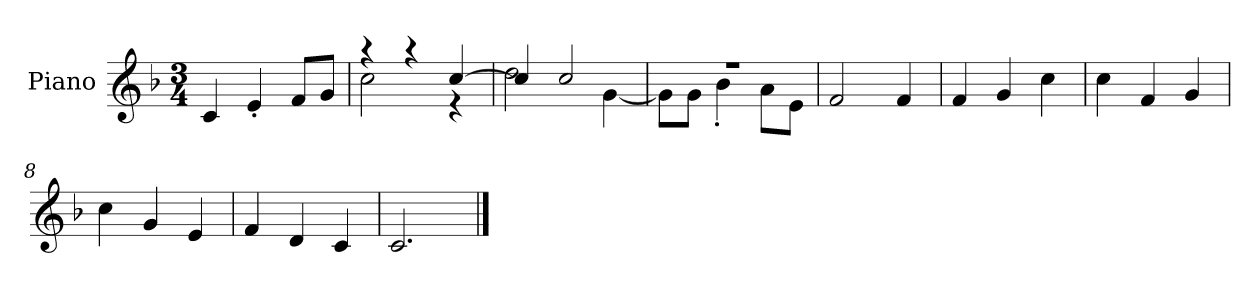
**kern
*part1
*staff1
*I"Piano
*I'P-no
*clefG2
*k[b-]
*M3/4
*MM177
=1
4c/
4e'/
8f/L
8g/J
=2
*^
4r	2cc\
4r	.
[4cc/	4r
=3	=3
4cc/]	2dd\
2cc/	.
.	[4g\
=4	=4
2.r	8g\L]
.	8g\J
.	4b-'\
.	8a\L
.	8e\J
*v	*v
=5
2f/
4f/
=6
4f/
4g/
4cc\
=7
4cc\
4f/
4g/
=8
4cc\
4g/
4e/
=9
4f/
4d/
4c/
=10
2.c/
==
*-
